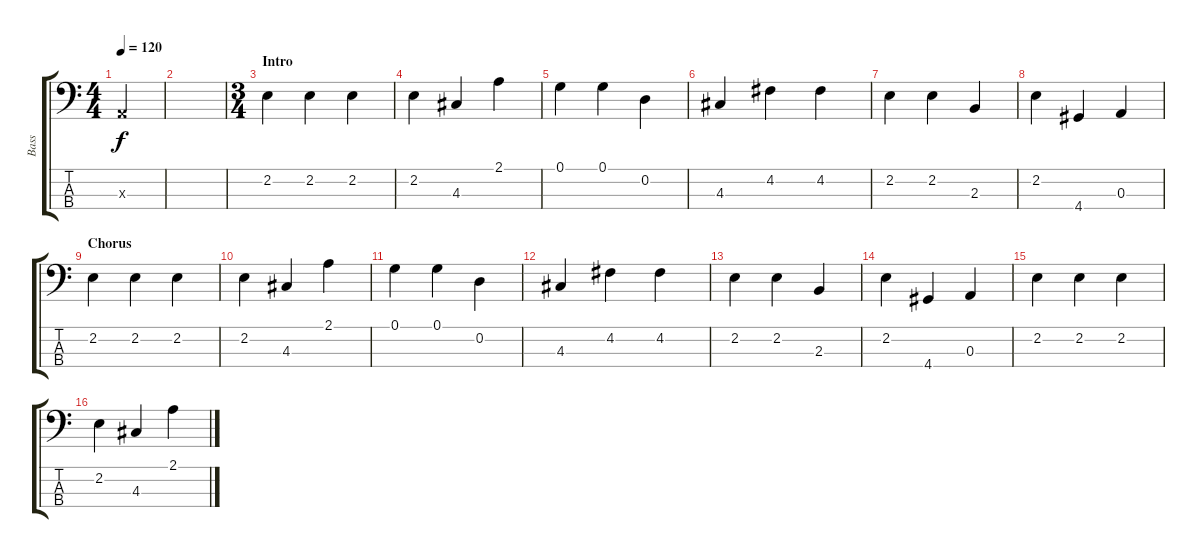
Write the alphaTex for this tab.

\track ("Bass" "Bass") {instrument electricbassfinger}
\staff {score tabs}
\tuning (G2 D2 A1 E1) {hide}
\ts (4 4)
\tempo 120
\clef f4
\ks c
0.3{x}.4{dy f instrument electricbassfinger} |
|
\ts (3 4)
\section ("" "Intro")
2.2.4 2.2.4 2.2.4 |
2.2.4 4.3.4 2.1.4 |
0.1.4 0.1.4 0.2.4 |
4.3.4 4.2.4 4.2.4 |
2.2.4 2.2.4 2.3.4 |
2.2.4 4.4.4 0.3.4 |
\section ("" "Chorus")
2.2.4 2.2.4 2.2.4 |
2.2.4 4.3.4 2.1.4 |
0.1.4 0.1.4 0.2.4 |
4.3.4 4.2.4 4.2.4 |
2.2.4 2.2.4 2.3.4 |
2.2.4 4.4.4 0.3.4 |
2.2.4 2.2.4 2.2.4 |
2.2.4 4.3.4 2.1.4
